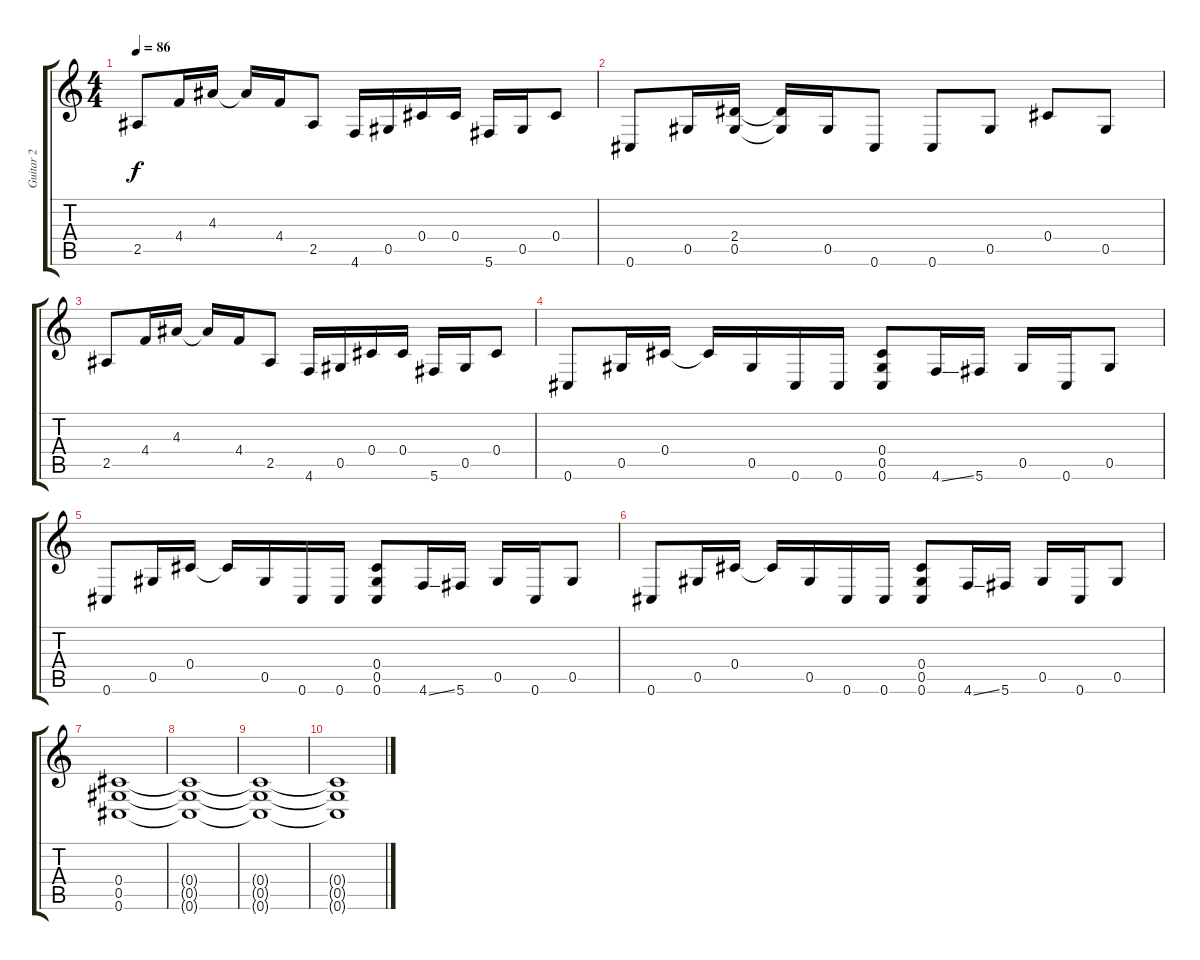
\track ("Guitar 2" "Guitar 2") {instrument distortionguitar}
\staff {score tabs}
\tuning (Eb4 Bb3 Gb3 Db3 Ab2 Db2) {hide}
\ts (4 4)
\tempo 86
\clef g2
\ks c
2.5.8{dy f} 4.4.16 4.3.16 4.3{t}.16 4.4.16 2.5.8 4.6.16 0.5.16 0.4.16 0.4.16 5.6.16 0.5.16 0.4.8 |
0.6.8 0.5.16 (2.4 0.5).16 (2.4{t} 0.5{t}).16 0.5.16 0.6.8 0.6.8 0.5.8 0.4.8 0.5.8 |
2.5.8 4.4.16 4.3.16 4.3{t}.16 4.4.16 2.5.8 4.6.16 0.5.16 0.4.16 0.4.16 5.6.16 0.5.16 0.4.8 |
0.6.8 0.5.16 0.4.16 0.4{t}.16 0.5.16 0.6.16 0.6.16 (0.4 0.5 0.6).8 4.6{ss}.16 5.6.16 0.5.16 0.6.16 0.5.8 |
0.6.8 0.5.16 0.4.16 0.4{t}.16 0.5.16 0.6.16 0.6.16 (0.4 0.5 0.6).8 4.6{ss}.16 5.6.16 0.5.16 0.6.16 0.5.8 |
0.6.8 0.5.16 0.4.16 0.4{t}.16 0.5.16 0.6.16 0.6.16 (0.4 0.5 0.6).8 4.6{ss}.16 5.6.16 0.5.16 0.6.16 0.5.8 |
(0.4 0.5 0.6).1 |
(0.4{t} 0.5{t} 0.6{t}).1 |
(0.4{t} 0.5{t} 0.6{t}).1 |
(0.4{t} 0.5{t} 0.6{t}).1
